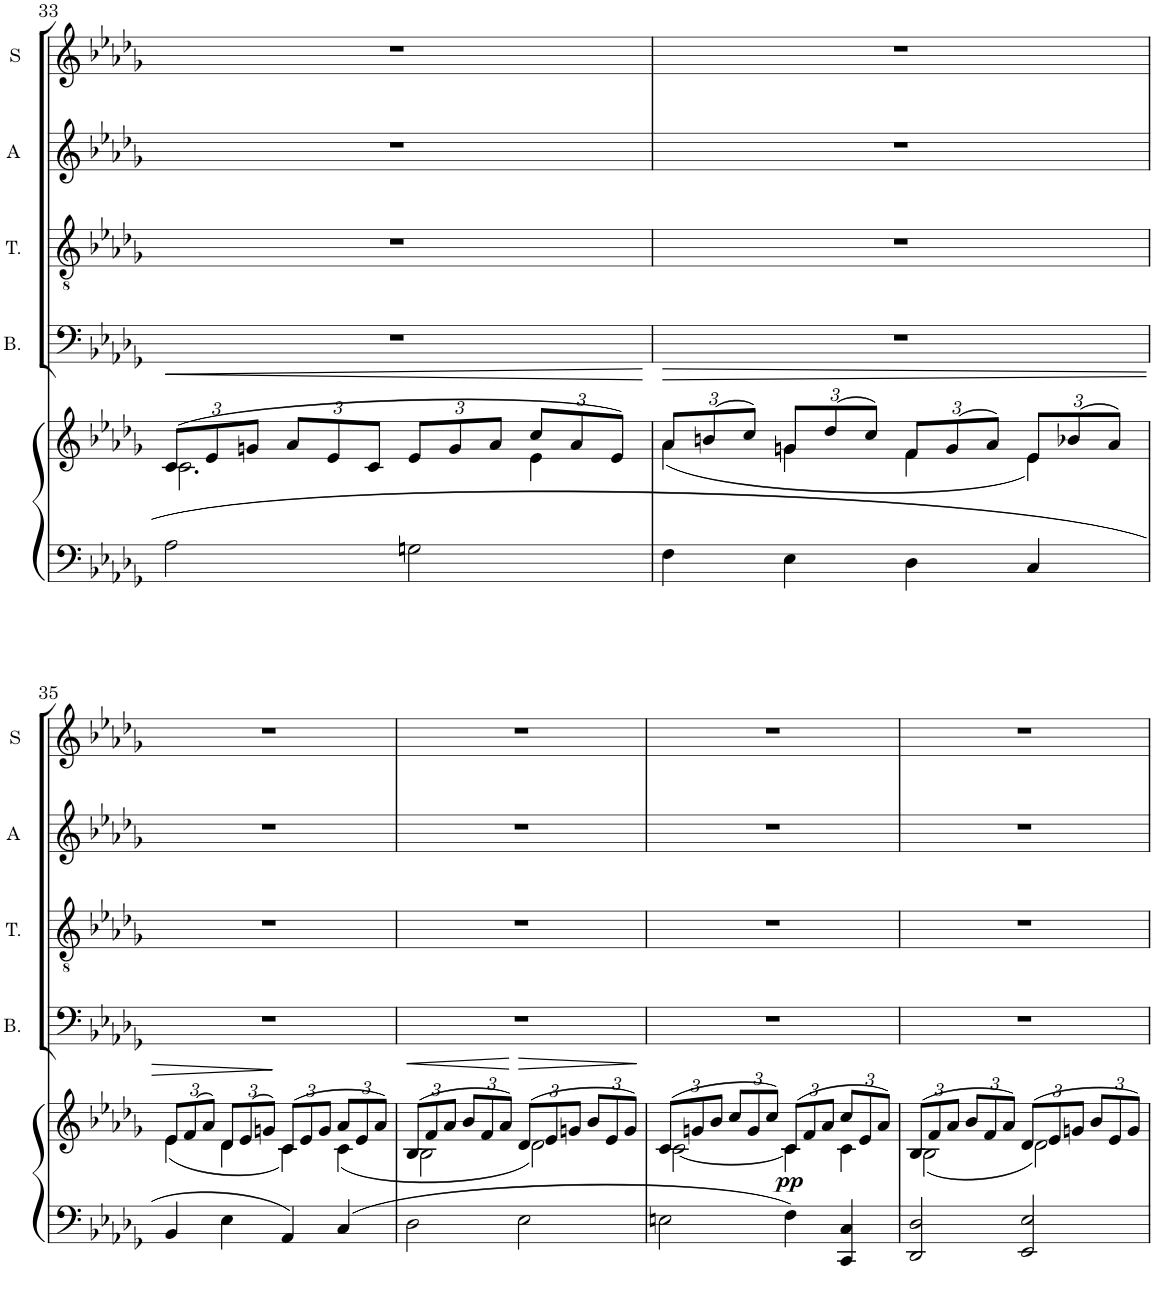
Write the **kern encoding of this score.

**kern	**kern	**dynam	**kern	**kern	**kern	**kern
*part5	*part5	*part5	*part4	*part3	*part2	*part1
*staff6	*staff5	*staff5/6	*staff4	*staff3	*staff2	*staff1
*I"Organ or Piano	*	*	*I"Basse	*I"Ténor	*I"Alto	*I"Soprano
*	*	*	*I'B.	*I'T.	*I'A	*I'S
!!LO:PB:g=z
*clefF4	*clefG2	*	*clefF4	*clefGv2	*clefG2	*clefG2
*k[b-e-a-d-g-]	*k[b-e-a-d-g-]	*	*k[b-e-a-d-g-]	*k[b-e-a-d-g-]	*k[b-e-a-d-g-]	*k[b-e-a-d-g-]
*M4/4	*M4/4	*	*M4/4	*M4/4	*M4/4	*M4/4
*met(c)	*met(c)	*	*met(c)	*met(c)	*met(c)	*met(c)
*	*Xbrackettup	*	*	*	*	*
=33	=33	=33	=33	=33	=33	=33
!	!	!LO:HP:b	!	!	!	!
*	*^	*	*	*	*	*
2A-\	(>12c/L	2.c\	<	1r	1r	1r	1r
.	12e-/	.	.	.	.	.	.
.	12gn/J	.	.	.	.	.	.
.	12a-/L	.	.	.	.	.	.
.	12e-/	.	.	.	.	.	.
.	12c/J	.	.	.	.	.	.
2Gn\	12e-/L	.	.	.	.	.	.
.	12g/	.	.	.	.	.	.
.	12a-/J	.	.	.	.	.	.
.	12cc/L	4e-\	.	.	.	.	.
.	12a-/	.	.	.	.	.	.
.	12e-/J)	.	.	.	.	.	.
=34	=34	=34	=34	=34	=34	=34	=34
!	!	!	!LO:HP:b	!	!	!	!
4F\	12a-/L	(<4a-\	>	1r	1r	1r	1r
.	(>12bn/	.	.	.	.	.	.
.	12cc/J)	.	.	.	.	.	.
4E-\	12gn/L	4g\	.	.	.	.	.
.	(>12dd-/	.	.	.	.	.	.
.	12cc/J)	.	.	.	.	.	.
4D-\	12f/L	4f\	.	.	.	.	.
.	(>12g/	.	.	.	.	.	.
.	12a-/J)	.	.	.	.	.	.
4C/	12e-/L	4e-\)	.	.	.	.	.
.	(>12b-X/	.	.	.	.	.	.
.	12a-/J)	.	.	.	.	.	.
!!LO:LB:g=z
=35	=35	=35	=35	=35	=35	=35	=35
4BB-/	12e-/L	(<4e-\	.	1r	1r	1r	1r
.	(>12f/	.	.	.	.	.	.
.	12a-/J)	.	.	.	.	.	.
4E-\	12d-/L	4d-\	.	.	.	.	.
.	(>12e-/	.	.	.	.	.	.
.	12gn/J)	.	.	.	.	.	.
4AA-/	(>12c/L	4c\)	[	.	.	.	.
.	12e-/	.	.	.	.	.	.
.	12g/J	.	.	.	.	.	.
4C/	12a-/L	(<4c\	.	.	.	.	.
.	12e-/	.	.	.	.	.	.
.	12a-/J)	.	.	.	.	.	.
=36	=36	=36	=36	=36	=36	=36	=36
!	!	!	!LO:HP:b	!	!	!	!
2D-\	(>12B-/L	2B-\	<	1r	1r	1r	1r
.	12f/	.	.	.	.	.	.
.	12a-/J	.	.	.	.	.	.
.	12b-/L	.	.	.	.	.	.
.	12f/	.	.	.	.	.	.
.	12a-/J)	.	.	.	.	.	.
2E-\	(>12d-/L	2d-\)	]	.	.	.	.
.	12e-/	.	.	.	.	.	.
.	12gn/J	.	.	.	.	.	.
.	12b-/L	.	.	.	.	.	.
.	12e-/	.	.	.	.	.	.
.	12g/J)	.	.	.	.	.	.
*	*v	*v	*	*	*	*	*
.	.	[	.	.	.	.
=37	=37	=37	=37	=37	=37	=37
*	*^	*	*	*	*	*
2En\	(>12c/L	[2c\	.	1r	1r	1r	1r
.	12gn/	.	.	.	.	.	.
.	12b-/J	.	.	.	.	.	.
.	12cc/L	.	.	.	.	.	.
.	12g/	.	.	.	.	.	.
.	12cc/J)	.	.	.	.	.	.
!	!	!	!LO:DY:b	!	!	!	!
4F\	(>12c/L	4c\]	pp	.	.	.	.
.	12f/	.	.	.	.	.	.
.	12a-/J	.	.	.	.	.	.
4CC/ 4C/	12cc/L	4c\	.	.	.	.	.
.	12e-/	.	.	.	.	.	.
.	12a-/J)	.	.	.	.	.	.
=38	=38	=38	=38	=38	=38	=38	=38
2DD-/ 2D-/	(>12B-/L	(<2B-\	.	1r	1r	1r	1r
.	12f/	.	.	.	.	.	.
.	12a-/J	.	.	.	.	.	.
.	12b-/L	.	.	.	.	.	.
.	12f/	.	.	.	.	.	.
.	12a-/J)	.	.	.	.	.	.
2EE-/ 2E-/	(>12d-/L	2d-\)	.	.	.	.	.
.	12e-/	.	.	.	.	.	.
.	12gn/J	.	.	.	.	.	.
.	12b-/L	.	.	.	.	.	.
.	12e-/	.	.	.	.	.	.
.	12g/J)	.	.	.	.	.	.
*	*v	*v	*	*	*	*	*
=	=	=	=	=	=	=
*-	*-	*-	*-	*-	*-	*-
